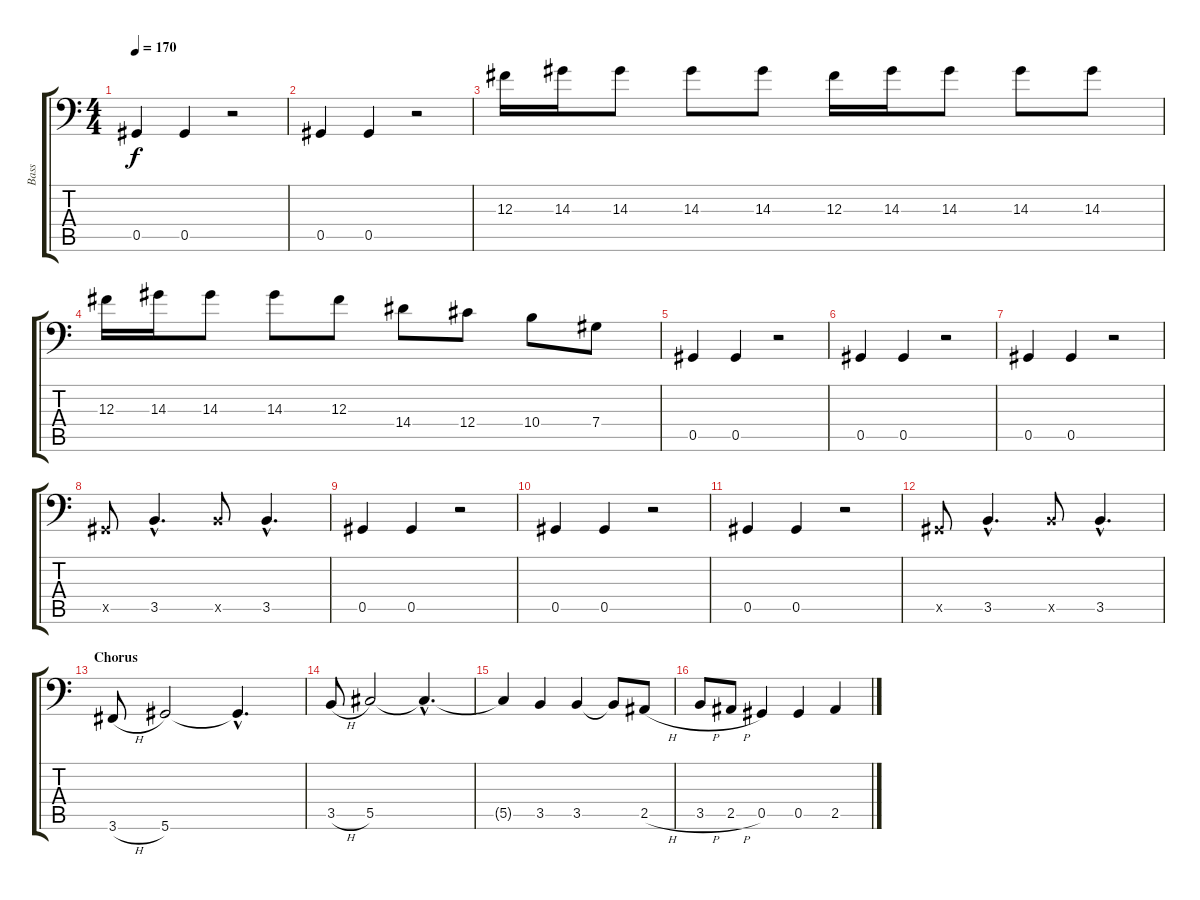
\track ("Bass" "Bass") {instrument electricbassfinger}
\staff {score tabs}
\tuning (Eb3 Bb2 Gb2 Db2 Ab1 Eb1) {hide}
\ts (4 4)
\tempo 170
\clef f4
\ks c
0.5.4{dy f} 0.5.4 r.2 |
0.5.4 0.5.4 r.2 |
12.3.16 14.3.16 14.3.8 14.3.8 14.3.8 12.3.16 14.3.16 14.3.8 14.3.8 14.3.8 |
12.3.16 14.3.16 14.3.8 14.3.8 12.3.8 14.4.8 12.4.8 10.4.8 7.4.8 |
0.5.4 0.5.4 r.2 |
0.5.4 0.5.4 r.2 |
0.5.4 0.5.4 r.2 |
0.5{x}.8 3.5{hac}.4{d} 3.5{x}.8 3.5{hac}.4{d} |
0.5.4 0.5.4 r.2 |
0.5.4 0.5.4 r.2 |
0.5.4 0.5.4 r.2 |
0.5{x}.8 3.5{hac}.4{d} 3.5{x}.8 3.5{hac}.4{d} |
\section ("" "Chorus")
3.6{h}.8 5.6.2 5.6{hac t}.4{d} |
3.5{h}.8 5.5.2 5.5{hac t}.4{d} |
5.5{t}.4 3.5.4 3.5.4 3.5{t}.8 2.5{h}.8 |
3.5{h}.8 2.5{h}.8 0.5.4 0.5.4 2.5.4
